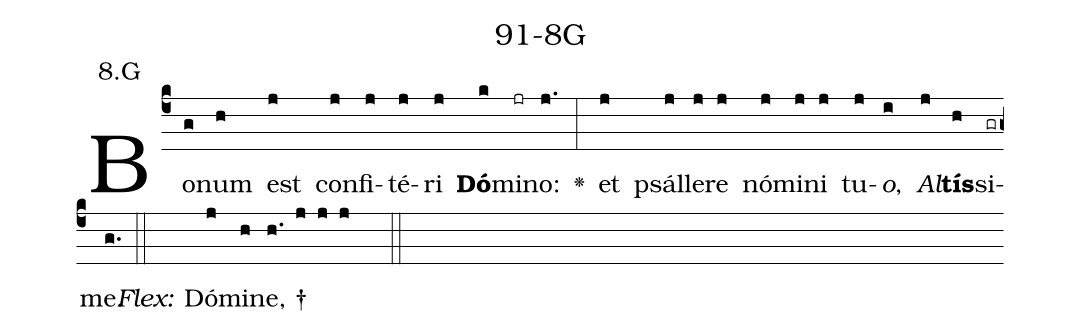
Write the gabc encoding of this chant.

name: 91-8G;
annotation: 8.G;
%%
(c4)Bo(g)num(h) est(j) con(j)fi(j)té(j)ri(j) <b>Dó</b>(k)mi(jr)no:(j.) <v>\greheightstar</v>(:) et(j) psál(j)le(j)re(j) nó(j)mi(j)ni(j) tu(j)<i>o</i>,(i) <i>Al</i>(j)<b>tís</b>(h)si(gr)me.(g.) (::)
<i>Flex:</i>()  Dó(j)mi(h)ne, †(h. j j j  ::)

%E(j) u(j) o(i) u(j) a(h) e.(g.) (::)
